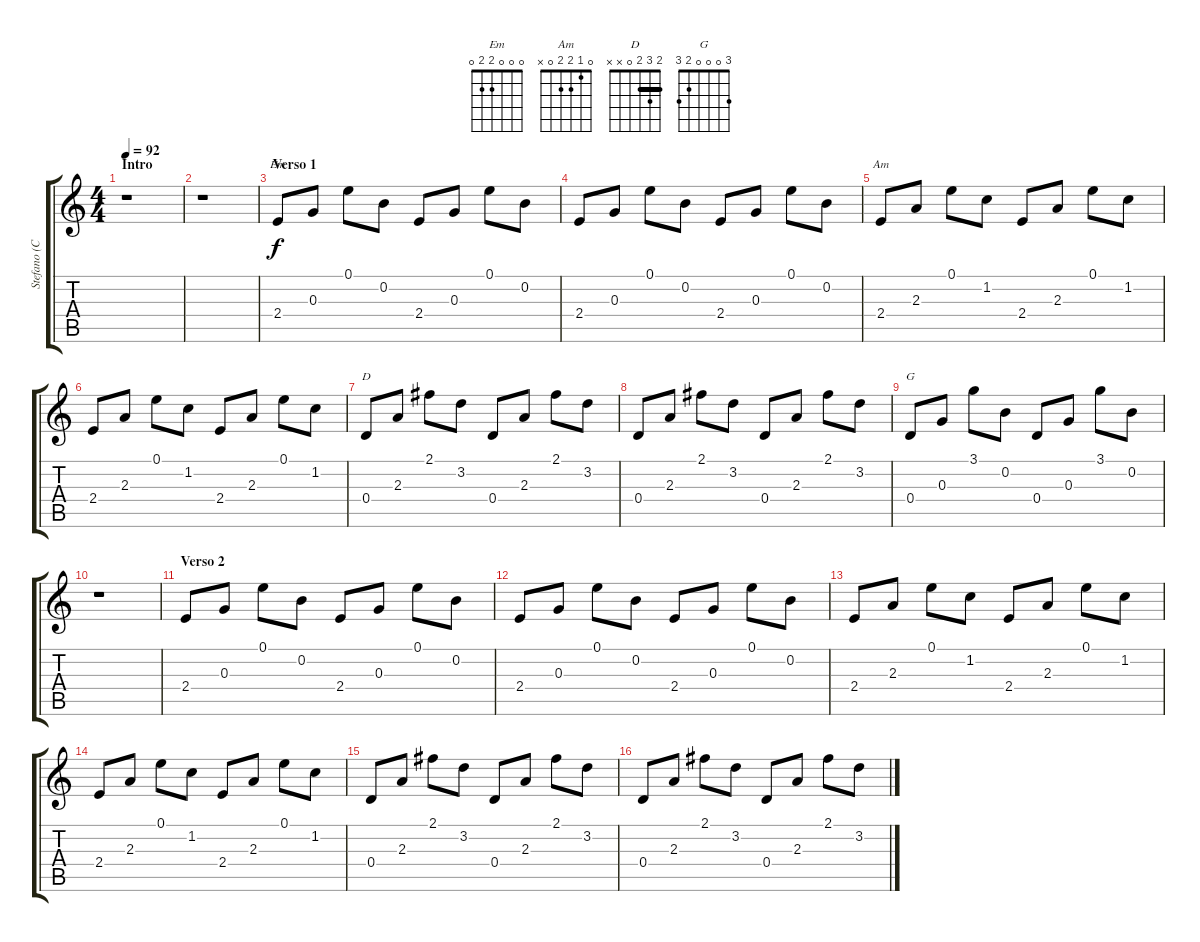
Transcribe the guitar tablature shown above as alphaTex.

\track ("Stefano (Chitarra 1)" "Stefano (C") {instrument overdrivenguitar}
\staff {score tabs}
\tuning (E4 B3 G3 D3 A2 E2) {hide}
\chord ("Em" 0 0 0 2 2 0)
\chord ("Am" 0 1 2 2 0 x)
\chord ("D" 2 3 2 0 x x) {barre 2}
\chord ("G" 3 0 0 0 2 3)
\ts (4 4)
\section ("" "Intro")
\tempo 92
\clef g2
\ks c
r.1{dy f instrument overdrivenguitar} |
r.1 |
\section ("" "Verso 1")
2.4.8{ch "Em"} 0.3.8 0.1.8 0.2.8 2.4.8 0.3.8 0.1.8 0.2.8 |
2.4.8 0.3.8 0.1.8 0.2.8 2.4.8 0.3.8 0.1.8 0.2.8 |
2.4.8{ch "Am"} 2.3.8 0.1.8 1.2.8 2.4.8 2.3.8 0.1.8 1.2.8 |
2.4.8 2.3.8 0.1.8 1.2.8 2.4.8 2.3.8 0.1.8 1.2.8 |
0.4.8{ch "D"} 2.3.8 2.1.8 3.2.8 0.4.8 2.3.8 2.1.8 3.2.8 |
0.4.8 2.3.8 2.1.8 3.2.8 0.4.8 2.3.8 2.1.8 3.2.8 |
0.4.8{ch "G"} 0.3.8 3.1.8 0.2.8 0.4.8 0.3.8 3.1.8 0.2.8 |
r.1 |
\section ("" "Verso 2")
2.4.8 0.3.8 0.1.8 0.2.8 2.4.8 0.3.8 0.1.8 0.2.8 |
2.4.8 0.3.8 0.1.8 0.2.8 2.4.8 0.3.8 0.1.8 0.2.8 |
2.4.8 2.3.8 0.1.8 1.2.8 2.4.8 2.3.8 0.1.8 1.2.8 |
2.4.8 2.3.8 0.1.8 1.2.8 2.4.8 2.3.8 0.1.8 1.2.8 |
0.4.8 2.3.8 2.1.8 3.2.8 0.4.8 2.3.8 2.1.8 3.2.8 |
0.4.8 2.3.8 2.1.8 3.2.8 0.4.8 2.3.8 2.1.8 3.2.8
